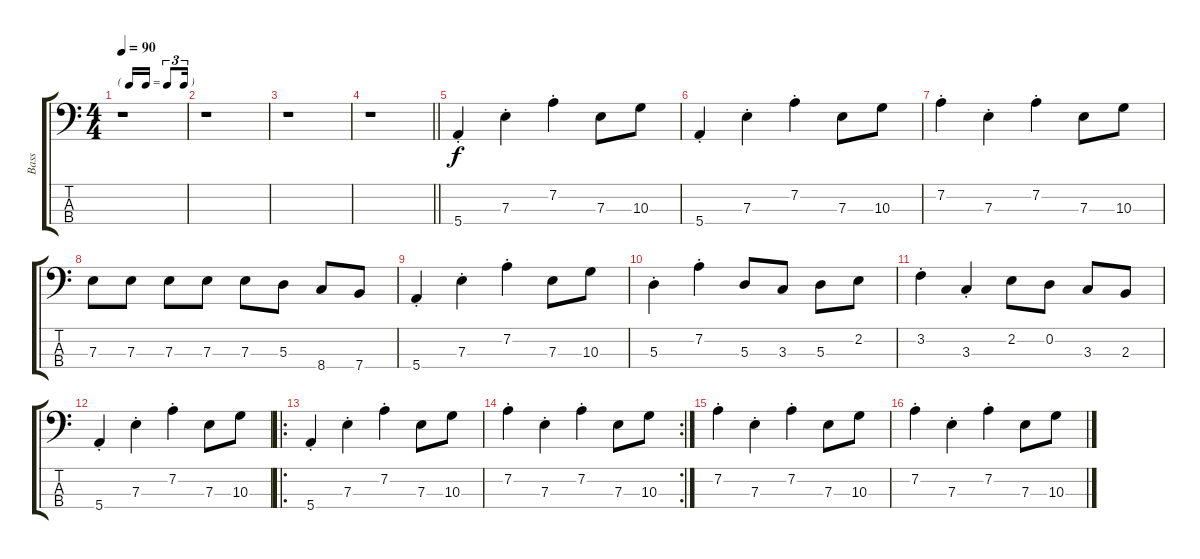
\track ("Bass" "Bass") {instrument electricbassfinger}
\staff {score tabs}
\tuning (G2 D2 A1 E1) {hide}
\ts (4 4)
\tf triplet16th
\tempo 90
\clef f4
\ks c
r.1{dy f} |
r.1 |
r.1 |
\barLineRight lightlight
r.1 |
5.4{st}.4 7.3{st}.4 7.2{st}.4 7.3.8 10.3.8 |
5.4{st}.4 7.3{st}.4 7.2{st}.4 7.3.8 10.3.8 |
7.2{st}.4 7.3{st}.4 7.2{st}.4 7.3.8 10.3.8 |
7.3.8 7.3.8 7.3.8 7.3.8 7.3.8 5.3.8 8.4.8 7.4.8 |
5.4{st}.4 7.3{st}.4 7.2{st}.4 7.3.8 10.3.8 |
5.3{st}.4 7.2{st}.4 5.3.8 3.3.8 5.3.8 2.2.8 |
3.2{st}.4 3.3{st}.4 2.2.8 0.2.8 3.3.8 2.3.8 |
5.4{st}.4 7.3{st}.4 7.2{st}.4 7.3.8 10.3.8 |
\ro
5.4{st}.4 7.3{st}.4 7.2{st}.4 7.3.8 10.3.8 |
\rc 2
7.2{st}.4 7.3{st}.4 7.2{st}.4 7.3.8 10.3.8 |
7.2{st}.4 7.3{st}.4 7.2{st}.4 7.3.8 10.3.8 |
7.2{st}.4 7.3{st}.4 7.2{st}.4 7.3.8 10.3.8
